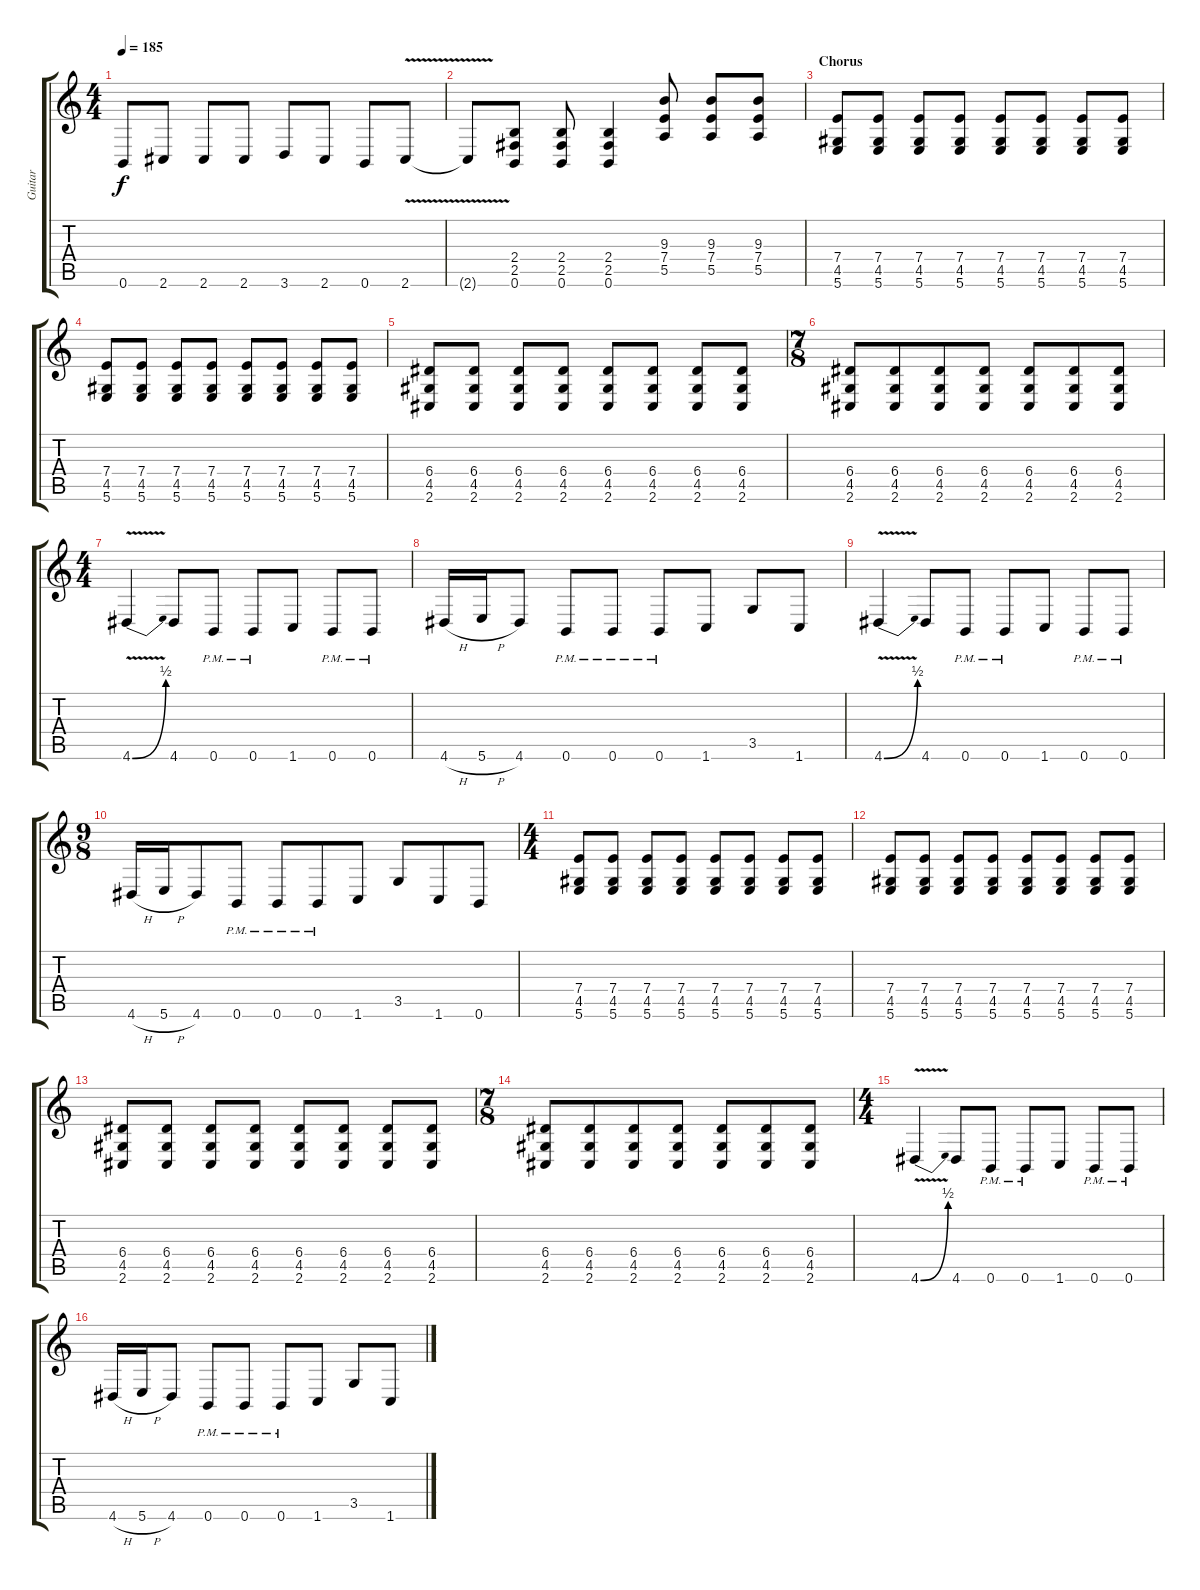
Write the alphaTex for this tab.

\track ("Guitar" "Guitar") {instrument overdrivenguitar}
\staff {score tabs}
\tuning (B3 Gb3 D3 A2 E2 B1) {hide}
\ts (4 4)
\tempo 185
\clef g2
\ks c
0.6.8{dy f} 2.6.8 2.6.8 2.6.8 3.6.8 2.6.8 0.6.8 2.6{v}.8 |
2.6{t}.8 (2.4 2.5 0.6).8 (2.4 2.5 0.6).8 (2.4 2.5 0.6).4 (9.3 7.4 5.5).8 (9.3 7.4 5.5).8 (9.3 7.4 5.5).8 |
\section ("" "Chorus")
(7.4 4.5 5.6).8 (7.4 4.5 5.6).8 (7.4 4.5 5.6).8 (7.4 4.5 5.6).8 (7.4 4.5 5.6).8 (7.4 4.5 5.6).8 (7.4 4.5 5.6).8 (7.4 4.5 5.6).8 |
(7.4 4.5 5.6).8 (7.4 4.5 5.6).8 (7.4 4.5 5.6).8 (7.4 4.5 5.6).8 (7.4 4.5 5.6).8 (7.4 4.5 5.6).8 (7.4 4.5 5.6).8 (7.4 4.5 5.6).8 |
(6.4 4.5 2.6).8 (6.4 4.5 2.6).8 (6.4 4.5 2.6).8 (6.4 4.5 2.6).8 (6.4 4.5 2.6).8 (6.4 4.5 2.6).8 (6.4 4.5 2.6).8 (6.4 4.5 2.6).8 |
\ts (7 8)
(6.4 4.5 2.6).8 (6.4 4.5 2.6).8 (6.4 4.5 2.6).8 (6.4 4.5 2.6).8 (6.4 4.5 2.6).8 (6.4 4.5 2.6).8 (6.4 4.5 2.6).8 |
\ts (4 4)
4.6{be (bend 0 0 60 2) v}.4 4.6.8 0.6{pm}.8 0.6{pm}.8 1.6.8 0.6{pm}.8 0.6{pm}.8 |
4.6{h}.16 5.6{h}.16 4.6.8 0.6{pm}.8 0.6{pm}.8 0.6{pm}.8 1.6.8 3.5.8 1.6.8 |
4.6{be (bend 0 0 60 2) v}.4 4.6.8 0.6{pm}.8 0.6{pm}.8 1.6.8 0.6{pm}.8 0.6{pm}.8 |
\ts (9 8)
4.6{h}.16 5.6{h}.16 4.6.8 0.6{pm}.8 0.6{pm}.8 0.6{pm}.8 1.6.8 3.5.8 1.6.8 0.6.8 |
\ts (4 4)
(7.4 4.5 5.6).8 (7.4 4.5 5.6).8 (7.4 4.5 5.6).8 (7.4 4.5 5.6).8 (7.4 4.5 5.6).8 (7.4 4.5 5.6).8 (7.4 4.5 5.6).8 (7.4 4.5 5.6).8 |
(7.4 4.5 5.6).8 (7.4 4.5 5.6).8 (7.4 4.5 5.6).8 (7.4 4.5 5.6).8 (7.4 4.5 5.6).8 (7.4 4.5 5.6).8 (7.4 4.5 5.6).8 (7.4 4.5 5.6).8 |
(6.4 4.5 2.6).8 (6.4 4.5 2.6).8 (6.4 4.5 2.6).8 (6.4 4.5 2.6).8 (6.4 4.5 2.6).8 (6.4 4.5 2.6).8 (6.4 4.5 2.6).8 (6.4 4.5 2.6).8 |
\ts (7 8)
(6.4 4.5 2.6).8 (6.4 4.5 2.6).8 (6.4 4.5 2.6).8 (6.4 4.5 2.6).8 (6.4 4.5 2.6).8 (6.4 4.5 2.6).8 (6.4 4.5 2.6).8 |
\ts (4 4)
4.6{be (bend 0 0 60 2) v}.4 4.6.8 0.6{pm}.8 0.6{pm}.8 1.6.8 0.6{pm}.8 0.6{pm}.8 |
4.6{h}.16 5.6{h}.16 4.6.8 0.6{pm}.8 0.6{pm}.8 0.6{pm}.8 1.6.8 3.5.8 1.6.8
